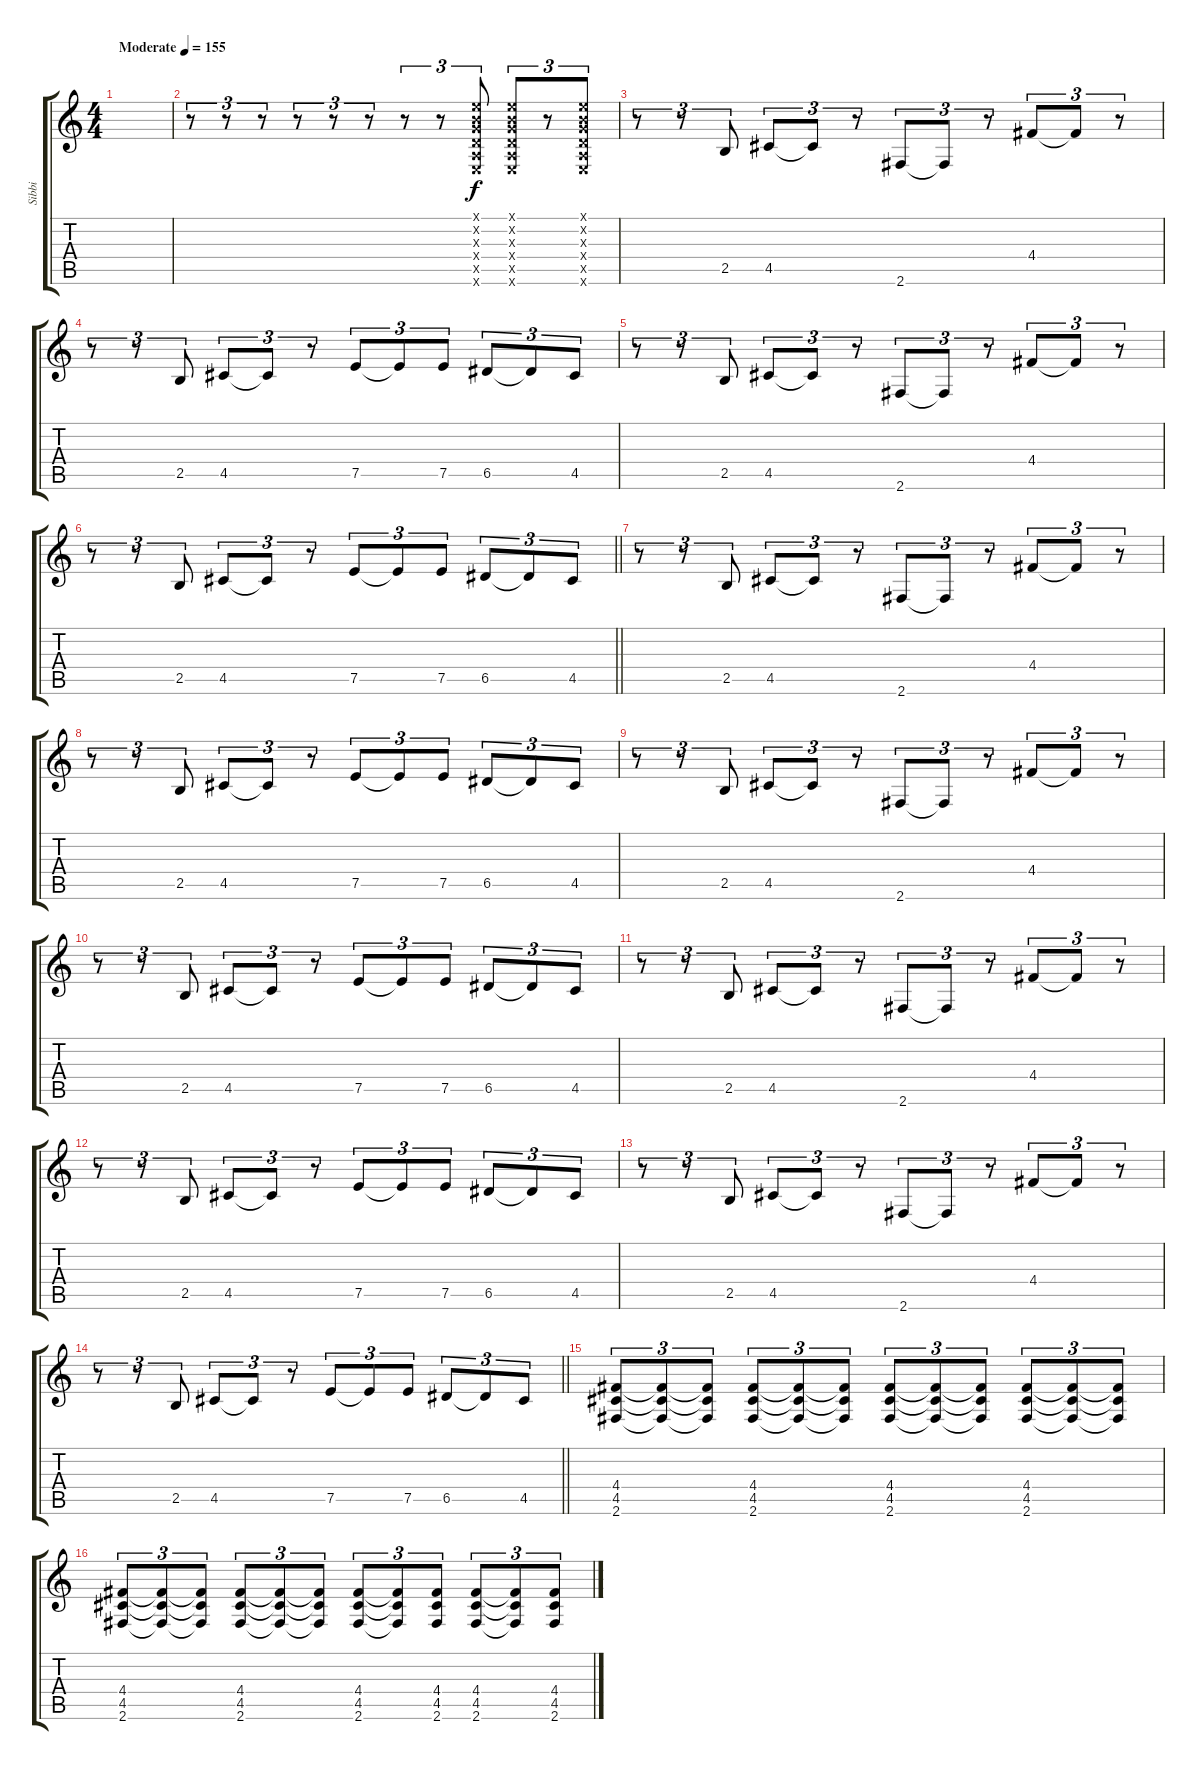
\track ("Sibbi" "Sibbi") {instrument acousticguitarsteel}
\staff {score tabs}
\tuning (E4 B3 G3 D3 A2 E2) {hide}
\ts (4 4)
\tempo (155 "Moderate")
\clef g2
\ks c
|
r.8{tu (3 2)} r.8{tu (3 2)} r.8{tu (3 2)} r.8{tu (3 2)} r.8{tu (3 2)} r.8{tu (3 2)} r.8{tu (3 2)} r.8{tu (3 2)} (0.1{x} 0.2{x} 0.3{x} 0.4{x} 0.5{x} 0.6{x}).8{tu (3 2)} (0.1{x} 0.2{x} 0.3{x} 0.4{x} 0.5{x} 0.6{x}).8{tu (3 2)} r.8{tu (3 2)} (0.1{x} 0.2{x} 0.3{x} 0.4{x} 0.5{x} 0.6{x}).8{tu (3 2)} |
r.8{tu (3 2)} r.8{tu (3 2)} 2.5.8{tu (3 2)} 4.5.8{tu (3 2)} 4.5{t}.8{tu (3 2)} r.8{tu (3 2)} 2.6.8{tu (3 2)} 2.6{t}.8{tu (3 2)} r.8{tu (3 2)} 4.4.8{tu (3 2)} 4.4{t}.8{tu (3 2)} r.8{tu (3 2)} |
r.8{tu (3 2)} r.8{tu (3 2)} 2.5.8{tu (3 2)} 4.5.8{tu (3 2)} 4.5{t}.8{tu (3 2)} r.8{tu (3 2)} 7.5.8{tu (3 2)} 7.5{t}.8{tu (3 2)} 7.5.8{tu (3 2)} 6.5.8{tu (3 2)} 6.5{t}.8{tu (3 2)} 4.5.8{tu (3 2)} |
r.8{tu (3 2)} r.8{tu (3 2)} 2.5.8{tu (3 2)} 4.5.8{tu (3 2)} 4.5{t}.8{tu (3 2)} r.8{tu (3 2)} 2.6.8{tu (3 2)} 2.6{t}.8{tu (3 2)} r.8{tu (3 2)} 4.4.8{tu (3 2)} 4.4{t}.8{tu (3 2)} r.8{tu (3 2)} |
\barLineRight lightlight
r.8{tu (3 2)} r.8{tu (3 2)} 2.5.8{tu (3 2)} 4.5.8{tu (3 2)} 4.5{t}.8{tu (3 2)} r.8{tu (3 2)} 7.5.8{tu (3 2)} 7.5{t}.8{tu (3 2)} 7.5.8{tu (3 2)} 6.5.8{tu (3 2)} 6.5{t}.8{tu (3 2)} 4.5.8{tu (3 2)} |
r.8{tu (3 2)} r.8{tu (3 2)} 2.5.8{tu (3 2)} 4.5.8{tu (3 2)} 4.5{t}.8{tu (3 2)} r.8{tu (3 2)} 2.6.8{tu (3 2)} 2.6{t}.8{tu (3 2)} r.8{tu (3 2)} 4.4.8{tu (3 2)} 4.4{t}.8{tu (3 2)} r.8{tu (3 2)} |
r.8{tu (3 2)} r.8{tu (3 2)} 2.5.8{tu (3 2)} 4.5.8{tu (3 2)} 4.5{t}.8{tu (3 2)} r.8{tu (3 2)} 7.5.8{tu (3 2)} 7.5{t}.8{tu (3 2)} 7.5.8{tu (3 2)} 6.5.8{tu (3 2)} 6.5{t}.8{tu (3 2)} 4.5.8{tu (3 2)} |
r.8{tu (3 2)} r.8{tu (3 2)} 2.5.8{tu (3 2)} 4.5.8{tu (3 2)} 4.5{t}.8{tu (3 2)} r.8{tu (3 2)} 2.6.8{tu (3 2)} 2.6{t}.8{tu (3 2)} r.8{tu (3 2)} 4.4.8{tu (3 2)} 4.4{t}.8{tu (3 2)} r.8{tu (3 2)} |
r.8{tu (3 2)} r.8{tu (3 2)} 2.5.8{tu (3 2)} 4.5.8{tu (3 2)} 4.5{t}.8{tu (3 2)} r.8{tu (3 2)} 7.5.8{tu (3 2)} 7.5{t}.8{tu (3 2)} 7.5.8{tu (3 2)} 6.5.8{tu (3 2)} 6.5{t}.8{tu (3 2)} 4.5.8{tu (3 2)} |
r.8{tu (3 2)} r.8{tu (3 2)} 2.5.8{tu (3 2)} 4.5.8{tu (3 2)} 4.5{t}.8{tu (3 2)} r.8{tu (3 2)} 2.6.8{tu (3 2)} 2.6{t}.8{tu (3 2)} r.8{tu (3 2)} 4.4.8{tu (3 2)} 4.4{t}.8{tu (3 2)} r.8{tu (3 2)} |
r.8{tu (3 2)} r.8{tu (3 2)} 2.5.8{tu (3 2)} 4.5.8{tu (3 2)} 4.5{t}.8{tu (3 2)} r.8{tu (3 2)} 7.5.8{tu (3 2)} 7.5{t}.8{tu (3 2)} 7.5.8{tu (3 2)} 6.5.8{tu (3 2)} 6.5{t}.8{tu (3 2)} 4.5.8{tu (3 2)} |
r.8{tu (3 2)} r.8{tu (3 2)} 2.5.8{tu (3 2)} 4.5.8{tu (3 2)} 4.5{t}.8{tu (3 2)} r.8{tu (3 2)} 2.6.8{tu (3 2)} 2.6{t}.8{tu (3 2)} r.8{tu (3 2)} 4.4.8{tu (3 2)} 4.4{t}.8{tu (3 2)} r.8{tu (3 2)} |
\barLineRight lightlight
r.8{tu (3 2)} r.8{tu (3 2)} 2.5.8{tu (3 2)} 4.5.8{tu (3 2)} 4.5{t}.8{tu (3 2)} r.8{tu (3 2)} 7.5.8{tu (3 2)} 7.5{t}.8{tu (3 2)} 7.5.8{tu (3 2)} 6.5.8{tu (3 2)} 6.5{t}.8{tu (3 2)} 4.5.8{tu (3 2)} |
(4.4 4.5 2.6).8{tu (3 2)} (4.4{t} 4.5{t} 2.6{t}).8{tu (3 2)} (4.4{t} 4.5{t} 2.6{t}).8{tu (3 2)} (4.4 4.5 2.6).8{tu (3 2)} (4.4{t} 4.5{t} 2.6{t}).8{tu (3 2)} (4.4{t} 4.5{t} 2.6{t}).8{tu (3 2)} (4.4 4.5 2.6).8{tu (3 2)} (4.4{t} 4.5{t} 2.6{t}).8{tu (3 2)} (4.4{t} 4.5{t} 2.6{t}).8{tu (3 2)} (4.4 4.5 2.6).8{tu (3 2)} (4.4{t} 4.5{t} 2.6{t}).8{tu (3 2)} (4.4{t} 4.5{t} 2.6{t}).8{tu (3 2)} |
(4.4 4.5 2.6).8{tu (3 2)} (4.4{t} 4.5{t} 2.6{t}).8{tu (3 2)} (4.4{t} 4.5{t} 2.6{t}).8{tu (3 2)} (4.4 4.5 2.6).8{tu (3 2)} (4.4{t} 4.5{t} 2.6{t}).8{tu (3 2)} (4.4{t} 4.5{t} 2.6{t}).8{tu (3 2)} (4.4 4.5 2.6).8{tu (3 2)} (4.4{t} 4.5{t} 2.6{t}).8{tu (3 2)} (4.4 4.5 2.6).8{tu (3 2)} (4.4 4.5 2.6).8{tu (3 2)} (4.4{t} 4.5{t} 2.6{t}).8{tu (3 2)} (4.4 4.5 2.6).8{tu (3 2)}
